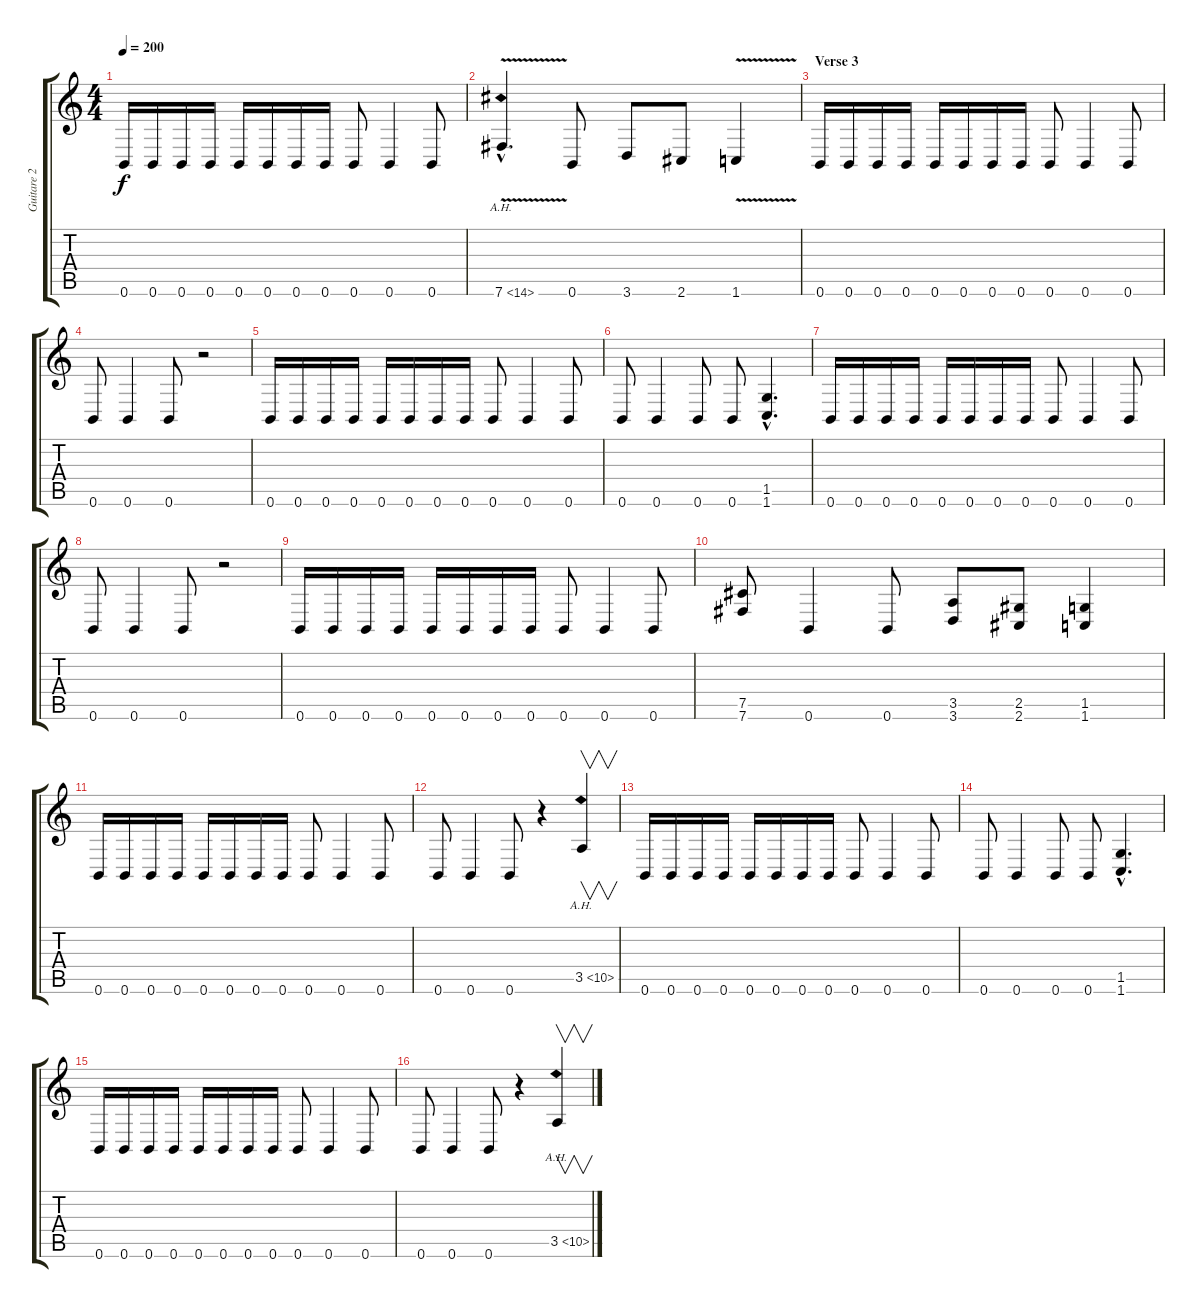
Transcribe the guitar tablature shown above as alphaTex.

\track ("Guitare 2" "Guitare 2") {instrument distortionguitar}
\staff {score tabs}
\tuning (Db4 Ab3 E3 B2 Gb2 B1) {hide}
\ts (4 4)
\tempo 200
\clef g2
\ks c
0.6.16{dy f} 0.6.16 0.6.16 0.6.16 0.6.16 0.6.16 0.6.16 0.6.16 0.6.8 0.6.4 0.6.8 |
7.6{ah 7 v hac}.4{d} 0.6.8 3.6.8 2.6.8 1.6{v}.4 |
\section ("" "Verse 3")
0.6.16 0.6.16 0.6.16 0.6.16 0.6.16 0.6.16 0.6.16 0.6.16 0.6.8 0.6.4 0.6.8 |
0.6.8 0.6.4 0.6.8 r.2 |
0.6.16 0.6.16 0.6.16 0.6.16 0.6.16 0.6.16 0.6.16 0.6.16 0.6.8 0.6.4 0.6.8 |
0.6.8 0.6.4 0.6.8 0.6.8 (1.5{hac} 1.6{hac}).4{d} |
0.6.16 0.6.16 0.6.16 0.6.16 0.6.16 0.6.16 0.6.16 0.6.16 0.6.8 0.6.4 0.6.8 |
0.6.8 0.6.4 0.6.8 r.2 |
0.6.16 0.6.16 0.6.16 0.6.16 0.6.16 0.6.16 0.6.16 0.6.16 0.6.8 0.6.4 0.6.8 |
(7.5 7.6).8 0.6.4 0.6.8 (3.5 3.6).8 (2.5 2.6).8 (1.5 1.6).4 |
0.6.16 0.6.16 0.6.16 0.6.16 0.6.16 0.6.16 0.6.16 0.6.16 0.6.8 0.6.4 0.6.8 |
0.6.8 0.6.4 0.6.8 r.4 3.5{ah 7}.4{v} |
0.6.16 0.6.16 0.6.16 0.6.16 0.6.16 0.6.16 0.6.16 0.6.16 0.6.8 0.6.4 0.6.8 |
0.6.8 0.6.4 0.6.8 0.6.8 (1.5{hac} 1.6{hac}).4{d} |
0.6.16 0.6.16 0.6.16 0.6.16 0.6.16 0.6.16 0.6.16 0.6.16 0.6.8 0.6.4 0.6.8 |
0.6.8 0.6.4 0.6.8 r.4 3.5{ah 7}.4{v}
